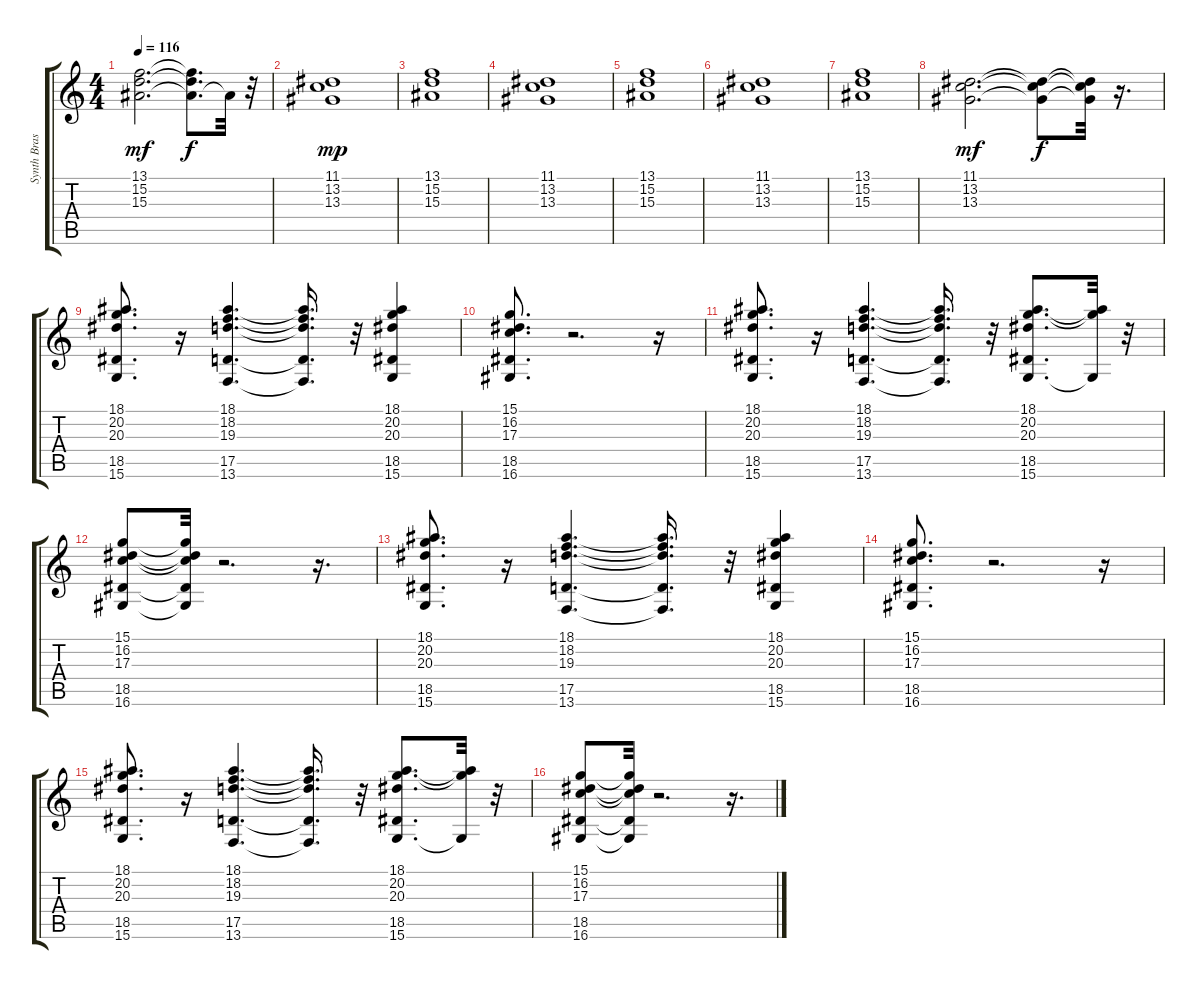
\track ("Synth Brass" "Synth Bras") {instrument synthbrass1}
\staff {score tabs}
\tuning (E4 B3 G3 D3 A2 E2) {hide}
\ts (4 4)
\tempo 116
\clef g2
\ks c
(13.1 15.2 15.3).2{d dy mf} (13.1{t} 15.2{t} 15.3{t}).8{d dy f} 15.3{t}.32 r.32 |
(11.1 13.2 13.3).1{dy mp} |
(13.1 15.2 15.3).1 |
(11.1 13.2 13.3).1 |
(13.1 15.2 15.3).1 |
(11.1 13.2 13.3).1 |
(13.1 15.2 15.3).1 |
(11.1 13.2 13.3).2{d dy mf} (11.1{t} 13.2{t} 13.3{t}).8{dy f} (11.1{t} 13.2{t} 13.3{t}).32 r.16{d} |
(18.1 20.2 20.3 18.5 15.6).8{d} r.16 (18.1 18.2 19.3 17.5 13.6).4{d} (18.1{t} 18.2{t} 19.3{t} 17.5{t} 13.6{t}).16{d} r.32 (18.1 20.2 20.3 18.5 15.6).4 |
(15.1 16.2 17.3 18.5 16.6).8{d} r.2{d} r.16 |
(18.1 20.2 20.3 18.5 15.6).8{d} r.16 (18.1 18.2 19.3 17.5 13.6).4{d} (18.1{t} 18.2{t} 19.3{t} 17.5{t} 13.6{t}).16{d} r.32 (18.1 20.2 20.3 18.5 15.6).8{d} (18.1{t} 20.2{t} 15.6{t}).32 r.32 |
(15.1 16.2 17.3 18.5 16.6).8 (15.1{t} 16.2{t} 17.3{t} 18.5{t} 16.6{t}).32 r.2{d} r.16{d} |
(18.1 20.2 20.3 18.5 15.6).8{d} r.16 (18.1 18.2 19.3 17.5 13.6).4{d} (18.1{t} 18.2{t} 19.3{t} 17.5{t} 13.6{t}).16{d} r.32 (18.1 20.2 20.3 18.5 15.6).4 |
(15.1 16.2 17.3 18.5 16.6).8{d} r.2{d} r.16 |
(18.1 20.2 20.3 18.5 15.6).8{d} r.16 (18.1 18.2 19.3 17.5 13.6).4{d} (18.1{t} 18.2{t} 19.3{t} 17.5{t} 13.6{t}).16{d} r.32 (18.1 20.2 20.3 18.5 15.6).8{d} (18.1{t} 20.2{t} 15.6{t}).32 r.32 |
(15.1 16.2 17.3 18.5 16.6).8 (15.1{t} 16.2{t} 17.3{t} 18.5{t} 16.6{t}).32 r.2{d} r.16{d}
